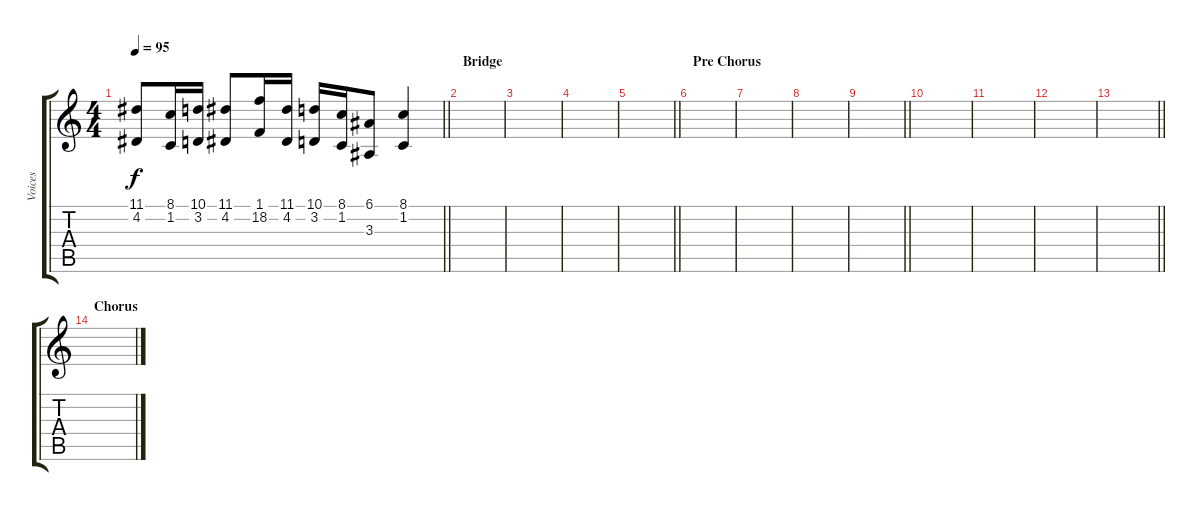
\track ("Voices" "Voices") {mute instrument clarinet}
\staff {score tabs}
\tuning (E4 B3 G3 D3 A2 E2) {hide}
\ts (4 4)
\tempo 95
\clef g2
\barLineRight lightlight
\ks c
(11.1 4.2).8{dy f} (8.1 1.2).16 (10.1 3.2).16 (11.1 4.2).8 (1.1 18.2).16 (11.1 4.2).16 (10.1 3.2).16 (8.1 1.2).16 (6.1 3.3).8 (8.1 1.2).4 |
\section ("" "Bridge")
|
|
|
\barLineRight lightlight
|
\section ("" "Pre Chorus")
|
|
|
\barLineRight lightlight
|
|
|
|
\barLineRight lightlight
|
\section ("" "Chorus")
